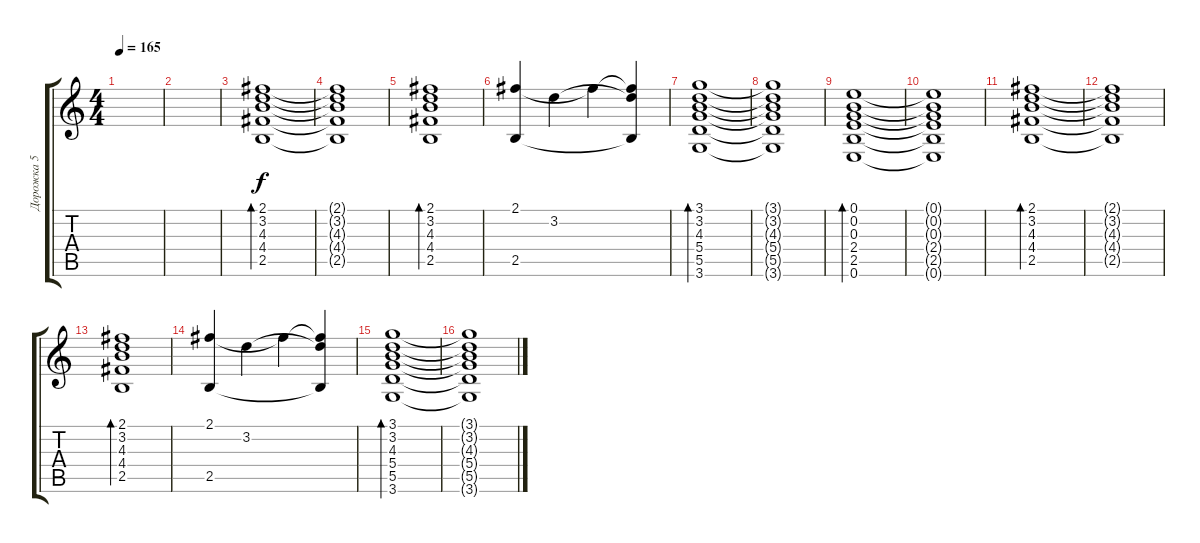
\track ("Дорожка 5" "Дорожка 5") {instrument electricguitarclean}
\staff {score tabs}
\tuning (E4 B3 G3 D3 A2 E2) {hide}
\ts (4 4)
\tempo 165
\clef g2
\ks c
|
|
(2.1 3.2 4.3 4.4 2.5).1{bd 120} |
(2.1{t} 3.2{t} 4.3{t} 4.4{t} 2.5{t}).1 |
(2.1 3.2 4.3 4.4 2.5).1{bd 120} |
(2.1 2.5).4 3.2.4 2.1{t}.4 (2.1{t} 3.2{t} 2.5{t}).4 |
(3.1 3.2 4.3 5.4 5.5 3.6).1{bd 120} |
(3.1{t} 3.2{t} 4.3{t} 5.4{t} 5.5{t} 3.6{t}).1 |
(0.1 0.2 0.3 2.4 2.5 0.6).1{bd 120} |
(0.1{t} 0.2{t} 0.3{t} 2.4{t} 2.5{t} 0.6{t}).1 |
(2.1 3.2 4.3 4.4 2.5).1{bd 120} |
(2.1{t} 3.2{t} 4.3{t} 4.4{t} 2.5{t}).1 |
(2.1 3.2 4.3 4.4 2.5).1{bd 120} |
(2.1 2.5).4 3.2.4 2.1{t}.4 (2.1{t} 3.2{t} 2.5{t}).4 |
(3.1 3.2 4.3 5.4 5.5 3.6).1{bd 120} |
(3.1{t} 3.2{t} 4.3{t} 5.4{t} 5.5{t} 3.6{t}).1
